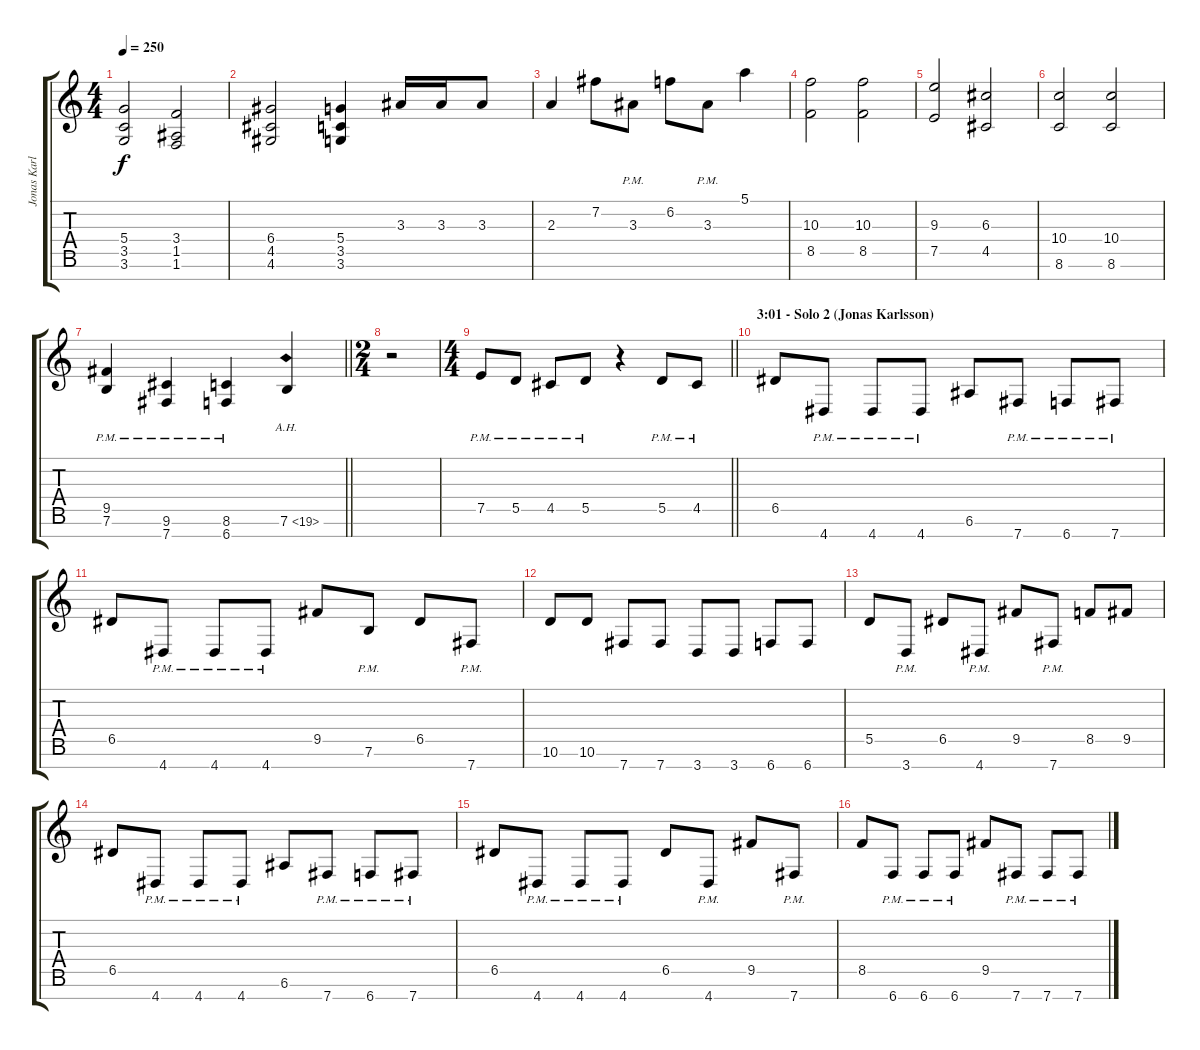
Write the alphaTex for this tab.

\track ("Jonas Karlsson" "Jonas Karl") {instrument distortionguitar}
\staff {score tabs}
\tuning (E4 B3 G3 D3 A2 E2 B1) {hide}
\ts (4 4)
\tempo 250
\clef g2
\ks c
(5.4 3.5 3.6).2{dy f} (3.4 1.5 1.6).2 |
(6.4 4.5 4.6).2 (5.4 3.5 3.6).4 3.3.16 3.3.16 3.3.8 |
2.3.4 7.2.8 3.3{pm}.8 6.2.8 3.3{pm}.8 5.1.4 |
(10.3 8.5).2 (10.3 8.5).2 |
(9.3 7.5).2 (6.3 4.5).2 |
(10.4 8.6).2 (10.4 8.6).2 |
\barLineRight lightlight
(9.5{pm} 7.6{pm}).4{volume 12} (9.6{pm} 7.7{pm}).4 (8.6{pm} 6.7{pm}).4 7.6{ah 12}.4 |
\ts (2 4)
r.2 |
\ts (4 4)
\barLineRight lightlight
7.5{pm}.8 5.5{pm}.8 4.5{pm}.8 5.5{pm}.8 r.4 5.5{pm}.8 4.5{pm}.8 |
\section ("" "3:01 - Solo 2 (Jonas Karlsson)")
6.5.8 4.7{pm}.8 4.7{pm}.8 4.7{pm}.8 6.6.8 7.7{pm}.8 6.7{pm}.8 7.7{pm}.8 |
6.5.8 4.7{pm}.8 4.7{pm}.8 4.7{pm}.8 9.5.8 7.6{pm}.8 6.5.8 7.7{pm}.8 |
10.6.8 10.6.8 7.7.8 7.7.8 3.7.8 3.7.8 6.7.8 6.7.8 |
5.5.8 3.7{pm}.8 6.5.8 4.7{pm}.8 9.5.8 7.7{pm}.8 8.5.8 9.5.8 |
6.5.8 4.7{pm}.8 4.7{pm}.8 4.7{pm}.8 6.6.8 7.7{pm}.8 6.7{pm}.8 7.7{pm}.8 |
6.5.8 4.7{pm}.8 4.7{pm}.8 4.7{pm}.8 6.5.8 4.7{pm}.8 9.5.8 7.7{pm}.8 |
8.5.8 6.7{pm}.8 6.7{pm}.8 6.7{pm}.8 9.5.8 7.7{pm}.8 7.7{pm}.8 7.7{pm}.8
